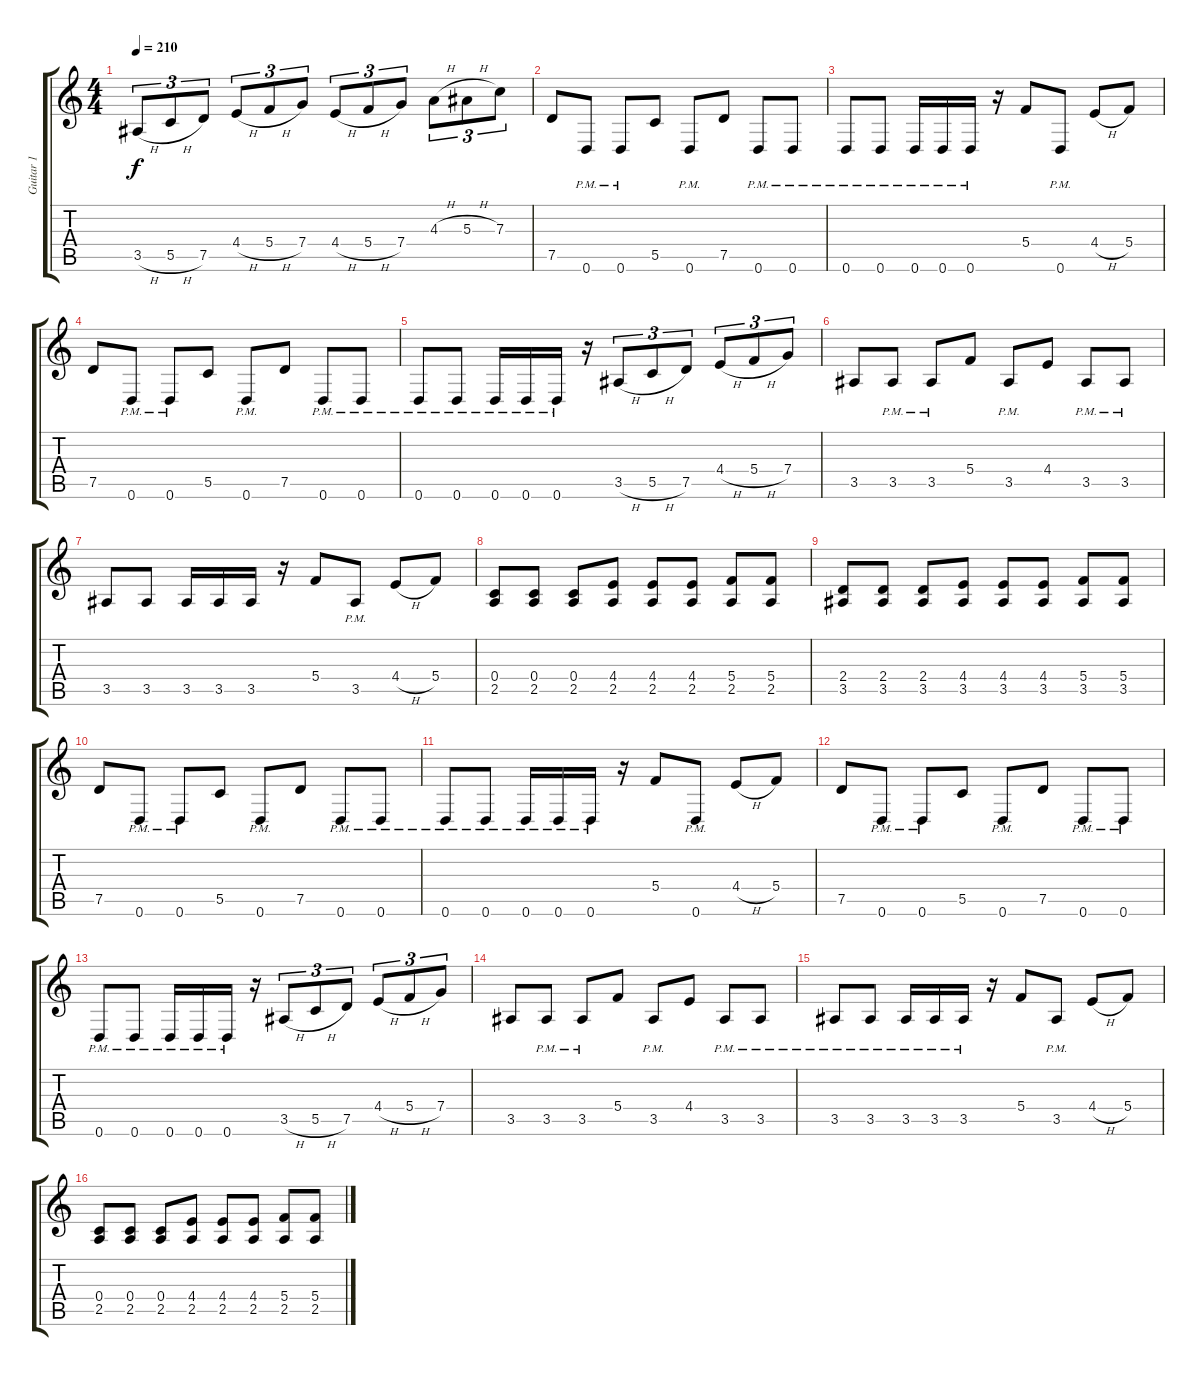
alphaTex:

\track ("Guitar 1" "Guitar 1") {instrument overdrivenguitar}
\staff {score tabs}
\tuning (D4 A3 F3 C3 G2 D2) {hide}
\ts (4 4)
\tempo 210
\clef g2
\ks c
3.5{h}.8{tu (3 2) dy f} 5.5{h}.8{tu (3 2)} 7.5.8{tu (3 2)} 4.4{h}.8{tu (3 2)} 5.4{h}.8{tu (3 2)} 7.4.8{tu (3 2)} 4.4{h}.8{tu (3 2)} 5.4{h}.8{tu (3 2)} 7.4.8{tu (3 2)} 4.3{h}.8{tu (3 2)} 5.3{h}.8{tu (3 2)} 7.3.8{tu (3 2)} |
7.5.8 0.6{pm}.8 0.6{pm}.8 5.5.8 0.6{pm}.8 7.5.8 0.6{pm}.8 0.6{pm}.8 |
0.6{pm}.8 0.6{pm}.8 0.6{pm}.16 0.6{pm}.16 0.6{pm}.16 r.16 5.4.8 0.6{pm}.8 4.4{h}.8 5.4.8 |
7.5.8 0.6{pm}.8 0.6{pm}.8 5.5.8 0.6{pm}.8 7.5.8 0.6{pm}.8 0.6{pm}.8 |
0.6{pm}.8 0.6{pm}.8 0.6{pm}.16 0.6{pm}.16 0.6{pm}.16 r.16 3.5{h}.8{tu (3 2)} 5.5{h}.8{tu (3 2)} 7.5.8{tu (3 2)} 4.4{h}.8{tu (3 2)} 5.4{h}.8{tu (3 2)} 7.4.8{tu (3 2)} |
3.5.8 3.5{pm}.8 3.5{pm}.8 5.4.8 3.5{pm}.8 4.4.8 3.5{pm}.8 3.5{pm}.8 |
3.5.8 3.5.8 3.5.16 3.5.16 3.5.16 r.16 5.4.8 3.5{pm}.8 4.4{h}.8 5.4.8 |
(0.4 2.5).8 (0.4 2.5).8 (0.4 2.5).8 (4.4 2.5).8 (4.4 2.5).8 (4.4 2.5).8 (5.4 2.5).8 (5.4 2.5).8 |
(2.4 3.5).8 (2.4 3.5).8 (2.4 3.5).8 (4.4 3.5).8 (4.4 3.5).8 (4.4 3.5).8 (5.4 3.5).8 (5.4 3.5).8 |
7.5.8 0.6{pm}.8 0.6{pm}.8 5.5.8 0.6{pm}.8 7.5.8 0.6{pm}.8 0.6{pm}.8 |
0.6{pm}.8 0.6{pm}.8 0.6{pm}.16 0.6{pm}.16 0.6{pm}.16 r.16 5.4.8 0.6{pm}.8 4.4{h}.8 5.4.8 |
7.5.8 0.6{pm}.8 0.6{pm}.8 5.5.8 0.6{pm}.8 7.5.8 0.6{pm}.8 0.6{pm}.8 |
0.6{pm}.8 0.6{pm}.8 0.6{pm}.16 0.6{pm}.16 0.6{pm}.16 r.16 3.5{h}.8{tu (3 2)} 5.5{h}.8{tu (3 2)} 7.5.8{tu (3 2)} 4.4{h}.8{tu (3 2)} 5.4{h}.8{tu (3 2)} 7.4.8{tu (3 2)} |
3.5.8 3.5{pm}.8 3.5{pm}.8 5.4.8 3.5{pm}.8 4.4.8 3.5{pm}.8 3.5{pm}.8 |
3.5{pm}.8 3.5{pm}.8 3.5{pm}.16 3.5{pm}.16 3.5{pm}.16 r.16 5.4.8 3.5{pm}.8 4.4{h}.8 5.4.8 |
(0.4 2.5).8 (0.4 2.5).8 (0.4 2.5).8 (4.4 2.5).8 (4.4 2.5).8 (4.4 2.5).8 (5.4 2.5).8 (5.4 2.5).8
